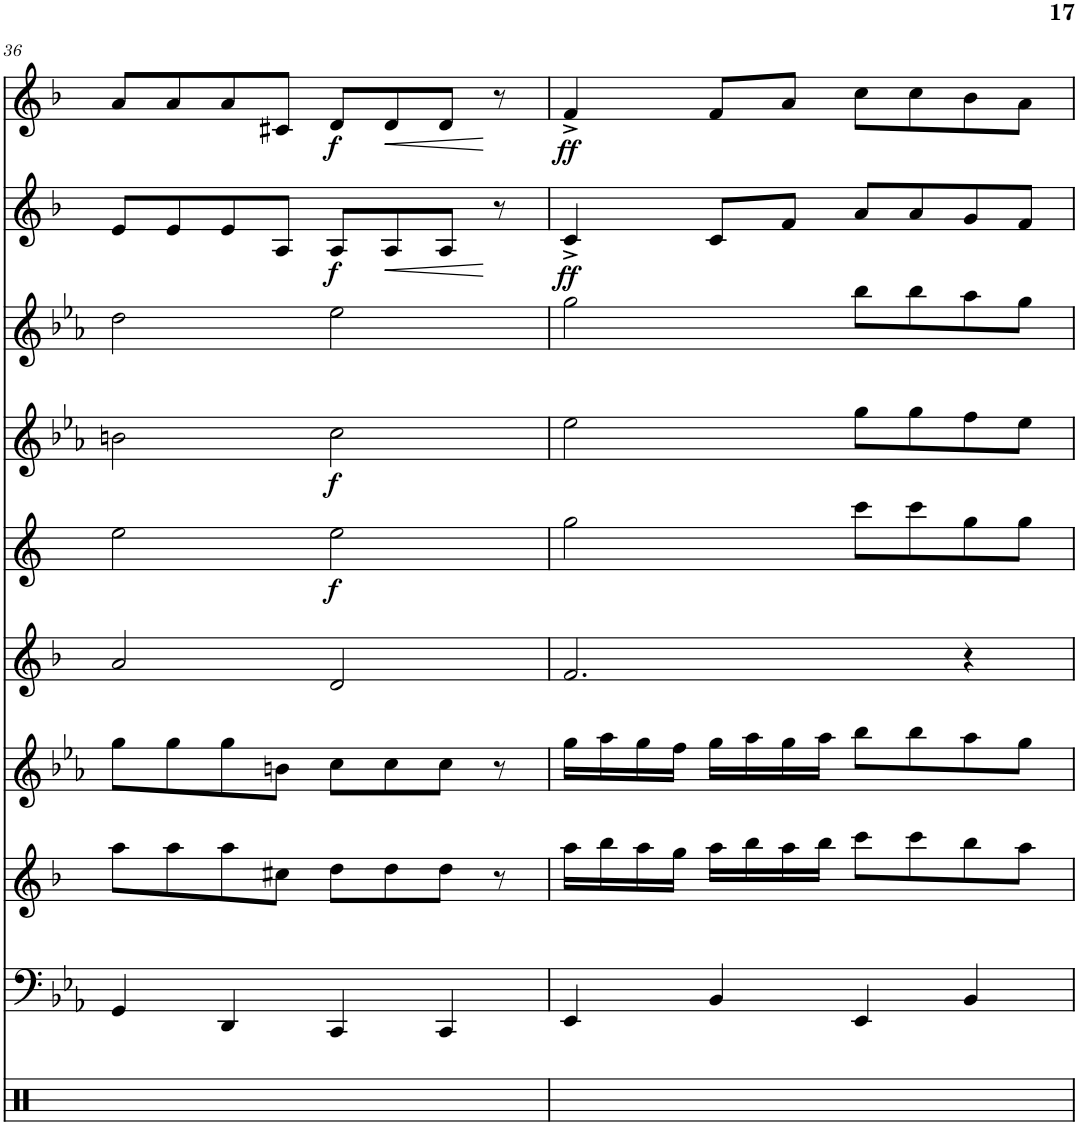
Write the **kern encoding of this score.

**kern	**kern	**kern	**kern	**kern	**kern	**dynam	**kern	**dynam	**kern	**kern	**dynam	**kern	**dynam
*part10	*part9	*part8	*part7	*part6	*part5	*part5	*part4	*part4	*part3	*part2	*part2	*part1	*part1
*staff10	*staff9	*staff8	*staff7	*staff6	*staff5	*staff5	*staff4	*staff4	*staff3	*staff2	*staff2	*staff1	*staff1
*I"Voice	*I"Voice	*I"Voice	*I"Voice	*I"Voice	*I"Voice	*	*I"Voice	*	*I"Voice	*I"Voice	*	*I"Voice	*
*I'V	*I'V	*I'V	*I'V	*I'V	*I'V	*	*I'V	*	*I'V	*I'V	*	*I'V	*
!!LO:PB:g=z
*clefX	*clefF4	*clefG2	*clefG2	*clefG2	*clefG2	*	*clefG2	*	*clefG2	*clefG2	*	*clefG2	*
*k[]	*k[b-e-a-]	*k[b-]	*k[b-e-a-]	*k[b-]	*k[]	*	*k[b-e-a-]	*	*k[b-e-a-]	*k[b-]	*	*k[b-]	*
*M4/4	*M4/4	*M4/4	*M4/4	*M4/4	*M4/4	*	*M4/4	*	*M4/4	*M4/4	*	*M4/4	*
=36	=36	=36	=36	=36	=36	=36	=36	=36	=36	=36	=36	=36	=36
1ryy	4GG/	8aa\L	8gg\L	2a/	2ee\	.	2bn\	.	2dd\	8e/L	.	8a/L	.
.	.	8aa\	8gg\	.	.	.	.	.	.	8e/	.	8a/	.
.	4DD/	8aa\	8gg\	.	.	.	.	.	.	8e/	.	8a/	.
.	.	8cc#X\J	8bn\J	.	.	.	.	.	.	8A/J	.	8c#X/J	.
!	!	!	!	!	!	!LO:DY:b	!	!LO:DY:b	!	!	!LO:DY:b	!	!LO:DY:b
.	4CC/	8dd\L	8cc\L	2d/	2ee\	f	2cc\	f	2ee-\	8A/L	f	8d/L	f
!	!	!	!	!	!	!	!	!	!	!	!LO:HP:b	!	!LO:HP:b
.	.	8dd\	8cc\	.	.	.	.	.	.	8A/	<	8d/	<
.	4CC/	8dd\J	8cc\J	.	.	.	.	.	.	8A/J	.	8d/J	.
.	.	8r	8r	.	.	.	.	.	.	8r	[	8r	[
=37	=37	=37	=37	=37	=37	=37	=37	=37	=37	=37	=37	=37	=37
!	!	!	!	!	!	!	!	!	!	!	!LO:DY:b	!	!LO:DY:b
1ryy	4EE-/	16aa\LL	16gg\LL	2.f/	2gg\	.	2ee-\	.	2gg\	4c^/	ff	4f^/	ff
.	.	16bb-\	16aa-\	.	.	.	.	.	.	.	.	.	.
.	.	16aa\	16gg\	.	.	.	.	.	.	.	.	.	.
.	.	16gg\JJ	16ff\JJ	.	.	.	.	.	.	.	.	.	.
.	4BB-/	16aa\LL	16gg\LL	.	.	.	.	.	.	8c/L	.	8f/L	.
.	.	16bb-\	16aa-\	.	.	.	.	.	.	.	.	.	.
.	.	16aa\	16gg\	.	.	.	.	.	.	8f/J	.	8a/J	.
.	.	16bb-\JJ	16aa-\JJ	.	.	.	.	.	.	.	.	.	.
.	4EE-/	8ccc\L	8bb-\L	.	8ccc\L	.	8gg\L	.	8bb-\L	8a/L	.	8cc\L	.
.	.	8ccc\	8bb-\	.	8ccc\	.	8gg\	.	8bb-\	8a/	.	8cc\	.
.	4BB-/	8bb-\	8aa-\	4r	8gg\	.	8ff\	.	8aa-\	8g/	.	8b-\	.
.	.	8aa\J	8gg\J	.	8gg\J	.	8ee-\J	.	8gg\J	8f/J	.	8a\J	.
=	=	=	=	=	=	=	=	=	=	=	=	=	=
*-	*-	*-	*-	*-	*-	*-	*-	*-	*-	*-	*-	*-	*-
